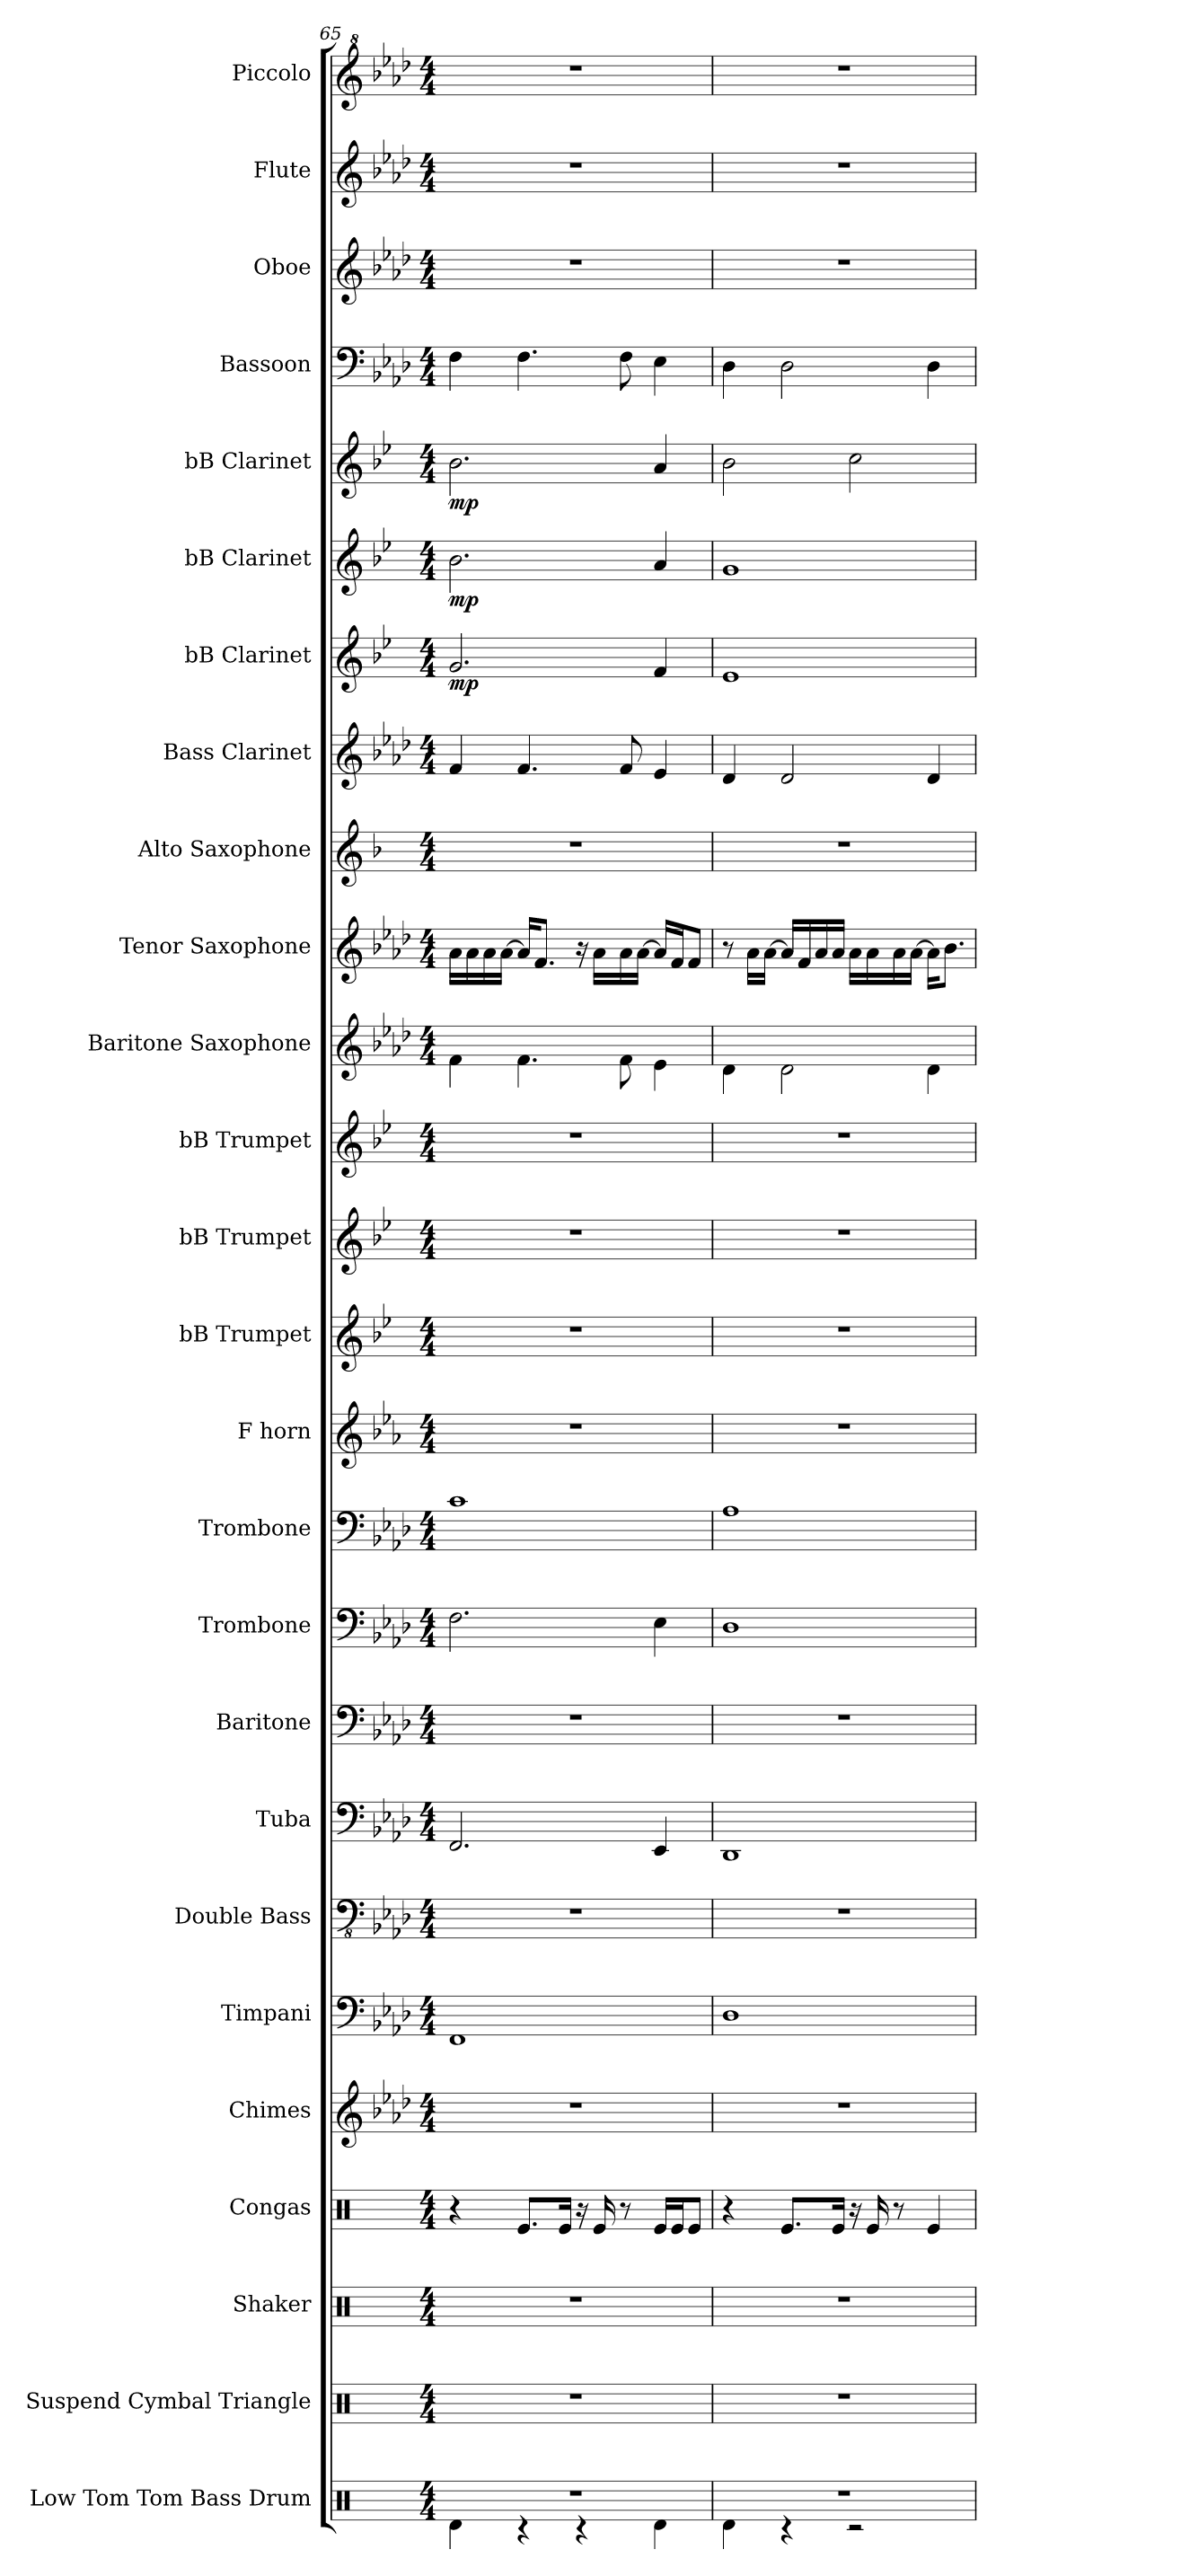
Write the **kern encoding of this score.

**kern	**kern	**kern	**kern	**kern	**kern	**kern	**kern	**kern	**kern	**kern	**kern	**kern	**kern	**kern	**kern	**kern	**kern	**kern	**kern	**dynam	**kern	**dynam	**kern	**dynam	**kern	**kern	**kern	**kern
*part26	*part25	*part24	*part23	*part22	*part21	*part20	*part19	*part18	*part17	*part16	*part15	*part14	*part13	*part12	*part11	*part10	*part9	*part8	*part7	*part7	*part6	*part6	*part5	*part5	*part4	*part3	*part2	*part1
*staff26	*staff25	*staff24	*staff23	*staff22	*staff21	*staff20	*staff19	*staff18	*staff17	*staff16	*staff15	*staff14	*staff13	*staff12	*staff11	*staff10	*staff9	*staff8	*staff7	*staff7	*staff6	*staff6	*staff5	*staff5	*staff4	*staff3	*staff2	*staff1
*I"Low Tom Tom Bass Drum	*I"Suspend Cymbal Triangle	*I"Shaker	*I"Congas	*I"Chimes	*I"Timpani	*I"Double Bass	*I"Tuba	*I"Baritone	*I"Trombone	*I"Trombone	*I"F horn	*I"bB Trumpet	*I"bB Trumpet	*I"bB Trumpet	*I"Baritone Saxophone	*I"Tenor Saxophone	*I"Alto Saxophone	*I"Bass Clarinet	*I"bB Clarinet	*	*I"bB Clarinet	*	*I"bB Clarinet	*	*I"Bassoon	*I"Oboe	*I"Flute	*I"Piccolo
*I'L.T B.D	*I'Sus.C Tri.	*I'Sh.	*I'Co.	*I'Chm.	*I'Timp.	*I'Db.	*I'Tba.	*I'Bar.	*I'Trb.	*I'Trb.	*I'F Hn.	*I'B♭ Tpt.	*I'B♭ Tpt.	*I'B♭ Tpt.	*I'Bar. Sax.	*I'T. Sax.	*I'A. Sax.	*I'B. Cl.	*I'B♭ Cl.	*	*I'B♭ Cl.	*	*I'B♭ Cl.	*	*I'Bsn.	*I'Ob.	*I'Fl.	*I'Picc.
*clefX	*clefX	*clefX	*clefX	*clefG2	*clefF4	*clefFv4	*clefF4	*clefF4	*clefF4	*clefF4	*clefG2	*clefG2	*clefG2	*clefG2	*clefG2	*clefG2	*clefG2	*clefG2	*clefG2	*	*clefG2	*	*clefG2	*	*clefF4	*clefG2	*clefG2	*clefG^2
*	*	*	*	*	*	*ITrd7c12	*	*	*	*	*ITrd4c7	*ITrd1c2	*ITrd1c2	*ITrd1c2	*ITrd12c21	*ITrd8c14	*ITrd5c9	*ITrd8c14	*ITrd1c2	*	*ITrd1c2	*	*ITrd1c2	*	*	*	*	*
*k[]	*k[]	*k[]	*k[]	*k[b-e-a-d-]	*k[b-e-a-d-]	*k[b-e-a-d-]	*k[b-e-a-d-]	*k[b-e-a-d-]	*k[b-e-a-d-]	*k[b-e-a-d-]	*k[b-e-a-d-]	*k[b-e-a-d-]	*k[b-e-a-d-]	*k[b-e-a-d-]	*k[b-e-a-d-]	*k[b-e-a-d-]	*k[b-e-a-d-]	*k[b-e-a-d-]	*k[b-e-a-d-]	*	*k[b-e-a-d-]	*	*k[b-e-a-d-]	*	*k[b-e-a-d-]	*k[b-e-a-d-]	*k[b-e-a-d-]	*k[b-e-a-d-]
*M4/4	*M4/4	*M4/4	*M4/4	*M4/4	*M4/4	*M4/4	*M4/4	*M4/4	*M4/4	*M4/4	*M4/4	*M4/4	*M4/4	*M4/4	*M4/4	*M4/4	*M4/4	*M4/4	*M4/4	*	*M4/4	*	*M4/4	*	*M4/4	*M4/4	*M4/4	*M4/4
=65	=65	=65	=65	=65	=65	=65	=65	=65	=65	=65	=65	=65	=65	=65	=65	=65	=65	=65	=65	=65	=65	=65	=65	=65	=65	=65	=65	=65
*^	*	*	*	*	*	*	*	*	*	*	*	*	*	*	*	*	*	*	*	*	*	*	*	*	*	*	*	*
!	!	!	!	!	!	!	!	!	!	!	!	!	!	!	!	!	!	!	!	!	!LO:DY:b	!	!LO:DY:b	!	!LO:DY:b	!	!	!	!
1r	4Rd\	1r	1r	4r	1r	1FF	1r	2.FF/	1r	2.F\	1c	1r	1r	1r	1r	4F\	16A-\LL	1r	4F/	2.f/	mp	2.a-\	mp	2.a-\	mp	4F\	1r	1r	1r
.	.	.	.	.	.	.	.	.	.	.	.	.	.	.	.	.	16A-\	.	.	.	.	.	.	.	.	.	.	.	.
.	.	.	.	.	.	.	.	.	.	.	.	.	.	.	.	.	16A-\	.	.	.	.	.	.	.	.	.	.	.	.
.	.	.	.	.	.	.	.	.	.	.	.	.	.	.	.	.	[16A-\JJ	.	.	.	.	.	.	.	.	.	.	.	.
.	4r	.	.	8.Re/L	.	.	.	.	.	.	.	.	.	.	.	4.F\	16A-/KL]	.	4.F/	.	.	.	.	.	.	4.F\	.	.	.
.	.	.	.	.	.	.	.	.	.	.	.	.	.	.	.	.	8.F/J	.	.	.	.	.	.	.	.	.	.	.	.
.	.	.	.	16Re/Jk	.	.	.	.	.	.	.	.	.	.	.	.	.	.	.	.	.	.	.	.	.	.	.	.	.
.	4r	.	.	16r	.	.	.	.	.	.	.	.	.	.	.	.	16r	.	.	.	.	.	.	.	.	.	.	.	.
.	.	.	.	16Re/	.	.	.	.	.	.	.	.	.	.	.	.	16A-\LL	.	.	.	.	.	.	.	.	.	.	.	.
.	.	.	.	8r	.	.	.	.	.	.	.	.	.	.	.	8F\	16A-\	.	8F/	.	.	.	.	.	.	8F\	.	.	.
.	.	.	.	.	.	.	.	.	.	.	.	.	.	.	.	.	[16A-\JJ	.	.	.	.	.	.	.	.	.	.	.	.
.	4Rd\	.	.	16Re/LL	.	.	.	4EE-/	.	4E-\	.	.	.	.	.	4E-\	16A-/LL]	.	4E-/	4e-/	.	4g/	.	4g/	.	4E-\	.	.	.
.	.	.	.	16Re/J	.	.	.	.	.	.	.	.	.	.	.	.	16F/J	.	.	.	.	.	.	.	.	.	.	.	.
.	.	.	.	8Re/J	.	.	.	.	.	.	.	.	.	.	.	.	8F/J	.	.	.	.	.	.	.	.	.	.	.	.
=66	=66	=66	=66	=66	=66	=66	=66	=66	=66	=66	=66	=66	=66	=66	=66	=66	=66	=66	=66	=66	=66	=66	=66	=66	=66	=66	=66	=66	=66
1r	4Rd\	1r	1r	4r	1r	1D-	1r	1DD-	1r	1D-	1A-	1r	1r	1r	1r	4D-\	8r	1r	4D-/	1d-	.	1f	.	2a-\	.	4D-\	1r	1r	1r
.	.	.	.	.	.	.	.	.	.	.	.	.	.	.	.	.	16A-\LL	.	.	.	.	.	.	.	.	.	.	.	.
.	.	.	.	.	.	.	.	.	.	.	.	.	.	.	.	.	[16A-\JJ	.	.	.	.	.	.	.	.	.	.	.	.
.	4r	.	.	8.Re/L	.	.	.	.	.	.	.	.	.	.	.	2D-\	16A-/LL]	.	2D-/	.	.	.	.	.	.	2D-\	.	.	.
.	.	.	.	.	.	.	.	.	.	.	.	.	.	.	.	.	16F/	.	.	.	.	.	.	.	.	.	.	.	.
.	.	.	.	.	.	.	.	.	.	.	.	.	.	.	.	.	16A-/	.	.	.	.	.	.	.	.	.	.	.	.
.	.	.	.	16Re/Jk	.	.	.	.	.	.	.	.	.	.	.	.	16A-/JJ	.	.	.	.	.	.	.	.	.	.	.	.
.	2r	.	.	16r	.	.	.	.	.	.	.	.	.	.	.	.	16A-\LL	.	.	.	.	.	.	2b-\	.	.	.	.	.
.	.	.	.	16Re/	.	.	.	.	.	.	.	.	.	.	.	.	16A-\	.	.	.	.	.	.	.	.	.	.	.	.
.	.	.	.	8r	.	.	.	.	.	.	.	.	.	.	.	.	16A-\	.	.	.	.	.	.	.	.	.	.	.	.
.	.	.	.	.	.	.	.	.	.	.	.	.	.	.	.	.	[16A-\JJ	.	.	.	.	.	.	.	.	.	.	.	.
.	.	.	.	4Re/	.	.	.	.	.	.	.	.	.	.	.	4D-\	16A-\KL]	.	4D-/	.	.	.	.	.	.	4D-\	.	.	.
.	.	.	.	.	.	.	.	.	.	.	.	.	.	.	.	.	8.B-\J	.	.	.	.	.	.	.	.	.	.	.	.
*v	*v	*	*	*	*	*	*	*	*	*	*	*	*	*	*	*	*	*	*	*	*	*	*	*	*	*	*	*	*
=	=	=	=	=	=	=	=	=	=	=	=	=	=	=	=	=	=	=	=	=	=	=	=	=	=	=	=	=
*-	*-	*-	*-	*-	*-	*-	*-	*-	*-	*-	*-	*-	*-	*-	*-	*-	*-	*-	*-	*-	*-	*-	*-	*-	*-	*-	*-	*-
